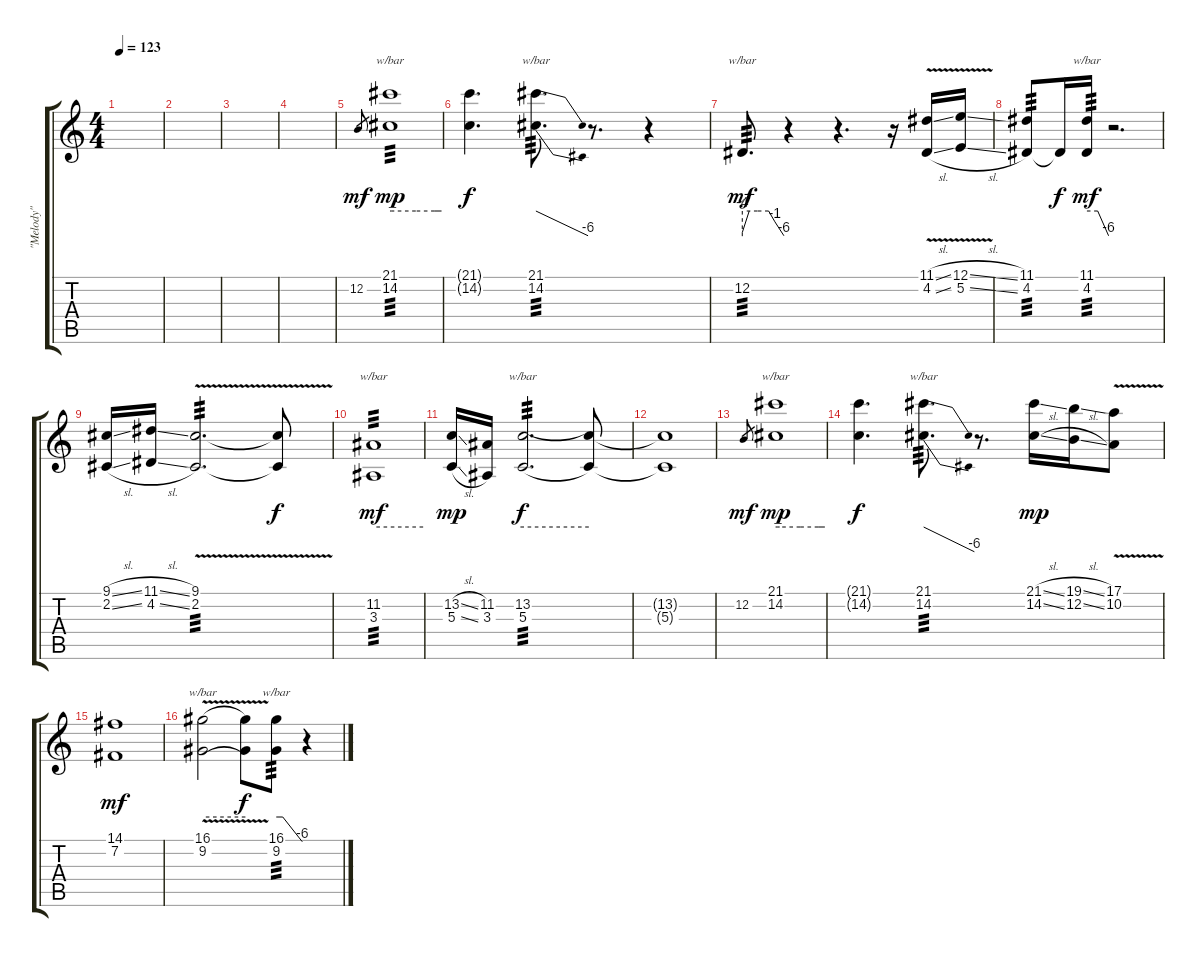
\track ("\"Melody\"" "\"Melody\"") {instrument lead1square}
\staff {score tabs}
\tuning (E4 B3 G3 D3 A2 E2) {hide}
\ts (4 4)
\tempo 123
\clef g2
\ks c
|
|
|
|
12.2.8{gr dy mf} (21.1 14.2).1{tbe (custom default 0 0 2 0 5 0 30 0 52 0 60 0) tp 3 dy mp} |
(21.1{t} 14.2{t}).4{d dy f} (21.1 14.2).8{d tbe (dive default 0 0 60 -24) tp 3} r.8{d} r.4 |
12.2.8{d tbe (custom default 0 -16 10 0 22 0 38 0 47 -4 60 -24) tp 3 dy mf} r.4 r.4{d} r.16 (11.1{sl} 4.2{v sl}).16 (12.1{sl} 5.2{v sl}).16 |
(11.1 4.2).8{tp 3} 4.2{t}.16{dy f} (11.1 4.2).16{tbe (custom default 0 0 30 0 60 -24) tp 3 dy mf} r.2{d} |
(9.1{sl} 2.2{sl}).16 (11.1{sl} 4.2{sl}).16 (9.1{v} 2.2{v}).2{d tp 3} (9.1{t} 2.2{t}).8{dy f} |
(11.2 3.3).1{tbe (hold default 0 0 60 0) tp 3 dy mf} |
(13.2{sl} 5.3{sl}).16{dy mp} (11.2 3.3).16 (13.2 5.3).2{d tbe (hold default 0 0 60 0) tp 3 dy f} (13.2{t} 5.3{t}).8 |
(13.2{t} 5.3{t}).1 |
12.2.8{gr dy mf} (21.1 14.2).1{tbe (custom default 0 0 2 0 5 0 30 0 52 0 60 0) dy mp} |
(21.1{t} 14.2{t}).4{d dy f} (21.1 14.2).8{d tbe (dive default 0 0 60 -24) tp 3} r.8{d} (21.1{sl} 14.2{sl}).16{dy mp} (19.1{sl} 12.2{sl}).16 (17.1{v} 10.2{v}).8 |
(14.1 7.2).1{dy mf} |
(16.1{v} 9.2).2{tbe (hold default 0 0 60 0)} (16.1{t} 9.2{t}).8{dy f} (16.1 9.2).8{tbe (custom default 0 0 15 0 60 -24) tp 3} r.4
